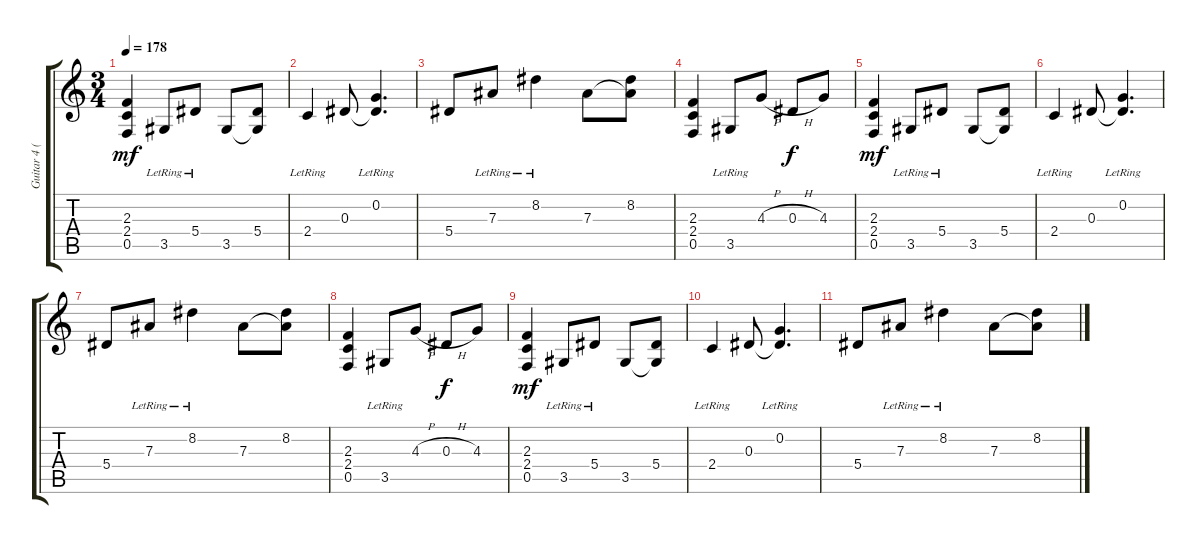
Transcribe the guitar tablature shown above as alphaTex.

\track ("Guitar 4 (Rhytm)" "Guitar 4 (") {instrument distortionguitar}
\staff {score tabs}
\tuning (C4 G3 Eb3 Bb2 F2 C2) {hide}
\ts (3 4)
\tempo 178
\clef g2
\ks c
(2.3 2.4 0.5).4{dy mf} 3.5{lr}.8 5.4{lr}.8 3.5.8 (5.4 3.5{t}).8 |
2.4{lr}.4 0.3.8 (0.2{lr} 0.3{t}).4{d} |
5.4.8 7.3{lr}.8 8.2{lr}.4 7.3.8 (8.2 7.3{t}).8 |
(2.3 2.4 0.5).4 3.5{lr}.8 4.3{h}.8 0.3{h}.8{dy f} 4.3.8 |
(2.3 2.4 0.5).4{dy mf} 3.5{lr}.8 5.4{lr}.8 3.5.8 (5.4 3.5{t}).8 |
2.4{lr}.4 0.3.8 (0.2{lr} 0.3{t}).4{d} |
5.4.8 7.3{lr}.8 8.2{lr}.4 7.3.8 (8.2 7.3{t}).8 |
(2.3 2.4 0.5).4 3.5{lr}.8 4.3{h}.8 0.3{h}.8{dy f} 4.3.8 |
(2.3 2.4 0.5).4{dy mf} 3.5{lr}.8 5.4{lr}.8 3.5.8 (5.4 3.5{t}).8 |
2.4{lr}.4 0.3.8 (0.2{lr} 0.3{t}).4{d} |
5.4.8 7.3{lr}.8 8.2{lr}.4 7.3.8 (8.2 7.3{t}).8
